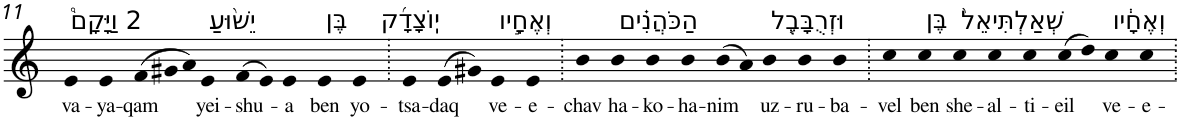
**kern	**text
*part1	*part1
*staff1	*staff1
*I"Piano	*
*I'Pno	*
!!LO:PB:g=z
*clefG2	*
*k[]	*
=11	=11
!LO:TX:a:t=2 וַיָּקָם֩	!
!	!LO:LY:b
4e	va-
!	!LO:LY:b
4e	-ya-
*Xtuplet	*
!	!LO:LY:b
(>12f	-qam
12g#X	.
12a)	.
!LO:TX:a:t=יֵשׁ֨וּעַ	!
!	!LO:LY:b
4e	yei-
!	!LO:LY:b
(>8f	-shu-
8e)	.
!	!LO:LY:b
4e	-a
!LO:TX:a:t=בֶּן	!
!	!LO:LY:b
4e	ben
!LO:TX:a:t=יֽוֹצָדָ֜ק	!
!	!LO:LY:b
4e	yo-
=12.	=12.
!	!LO:LY:b
4e	-tsa-
!	!LO:LY:b
(>8e	-daq
8g#X)	.
!LO:TX:a:t=וְאֶחָ֣יו	!
!	!LO:LY:b
4e	ve-
!	!LO:LY:b
4e	-e-
=13.	=13.
!	!LO:LY:b
4b	-chav
!LO:TX:a:t=הַכֹּהֲנִ֗ים	!
!	!LO:LY:b
4b	ha-
!	!LO:LY:b
4b	-ko-
!	!LO:LY:b
4b	-ha-
!	!LO:LY:b
(>8b	-nim
8a)	.
!LO:TX:a:t=וּזְרֻבָּבֶ֤ל	!
!	!LO:LY:b
4b	uz-
!	!LO:LY:b
4b	-ru-
!	!LO:LY:b
4b	-ba-
=14.	=14.
!	!LO:LY:b
4cc	-vel
!LO:TX:a:t=בֶּן	!
!	!LO:LY:b
4cc	ben
!LO:TX:a:t=שְׁאַלְתִּיאֵל֙	!
!	!LO:LY:b
4cc	she-
!	!LO:LY:b
4cc	-al-
!	!LO:LY:b
4cc	-ti-
!	!LO:LY:b
(>8cc	-eil
8dd)	.
!LO:TX:a:t=וְאֶחָ֔יו	!
!	!LO:LY:b
4cc	ve-
!	!LO:LY:b
4cc	-e-
=.	=.
*-	*-
